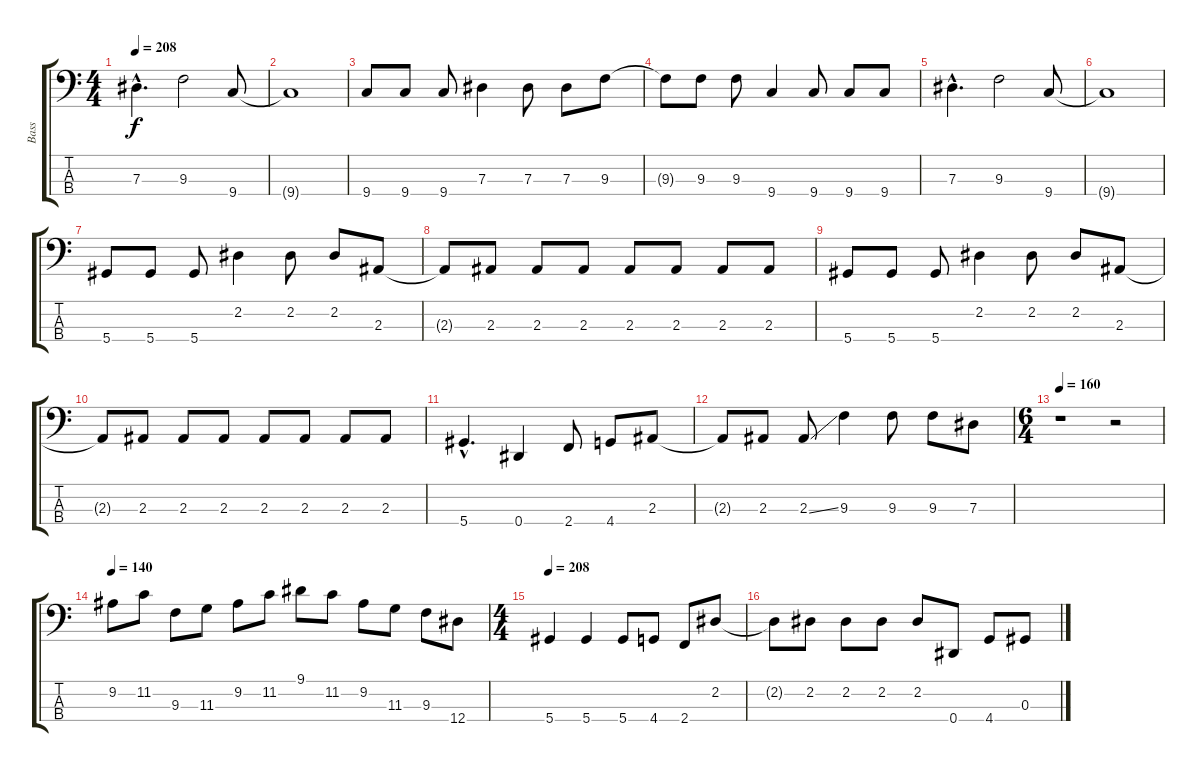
\track ("Bass" "Bass") {instrument electricbasspick}
\staff {score tabs}
\tuning (Gb2 Db2 Ab1 Eb1) {hide}
\ts (4 4)
\tempo 208
\clef f4
\ks c
7.3{hac}.4{d dy f} 9.3.2 9.4.8 |
9.4{t}.1 |
9.4.8 9.4.8 9.4.8 7.3.4 7.3.8 7.3.8 9.3.8 |
9.3{t}.8 9.3.8 9.3.8 9.4.4 9.4.8 9.4.8 9.4.8 |
7.3{hac}.4{d} 9.3.2 9.4.8 |
9.4{t}.1 |
5.4.8 5.4.8 5.4.8 2.2.4 2.2.8 2.2.8 2.3.8 |
2.3{t}.8 2.3.8 2.3.8 2.3.8 2.3.8 2.3.8 2.3.8 2.3.8 |
5.4.8 5.4.8 5.4.8 2.2.4 2.2.8 2.2.8 2.3.8 |
2.3{t}.8 2.3.8 2.3.8 2.3.8 2.3.8 2.3.8 2.3.8 2.3.8 |
5.4{hac}.4{d} 0.4.4 2.4.8 4.4.8 2.3.8 |
2.3{t}.8 2.3.8 2.3{ss}.8 9.3.4 9.3.8 9.3.8 7.3.8 |
\ts (6 4)
\tempo 160
r.1 r.2 |
\tempo 140
9.2.8 11.2.8 9.3.8 11.3.8 9.2.8 11.2.8 9.1.8 11.2.8 9.2.8 11.3.8 9.3.8 12.4.8 |
\ts (4 4)
\tempo 208
5.4.4 5.4.4 5.4.8 4.4.8 2.4.8 2.2.8 |
2.2{t}.8 2.2.8 2.2.8 2.2.8 2.2.8 0.4.8 4.4.8 0.3.8
